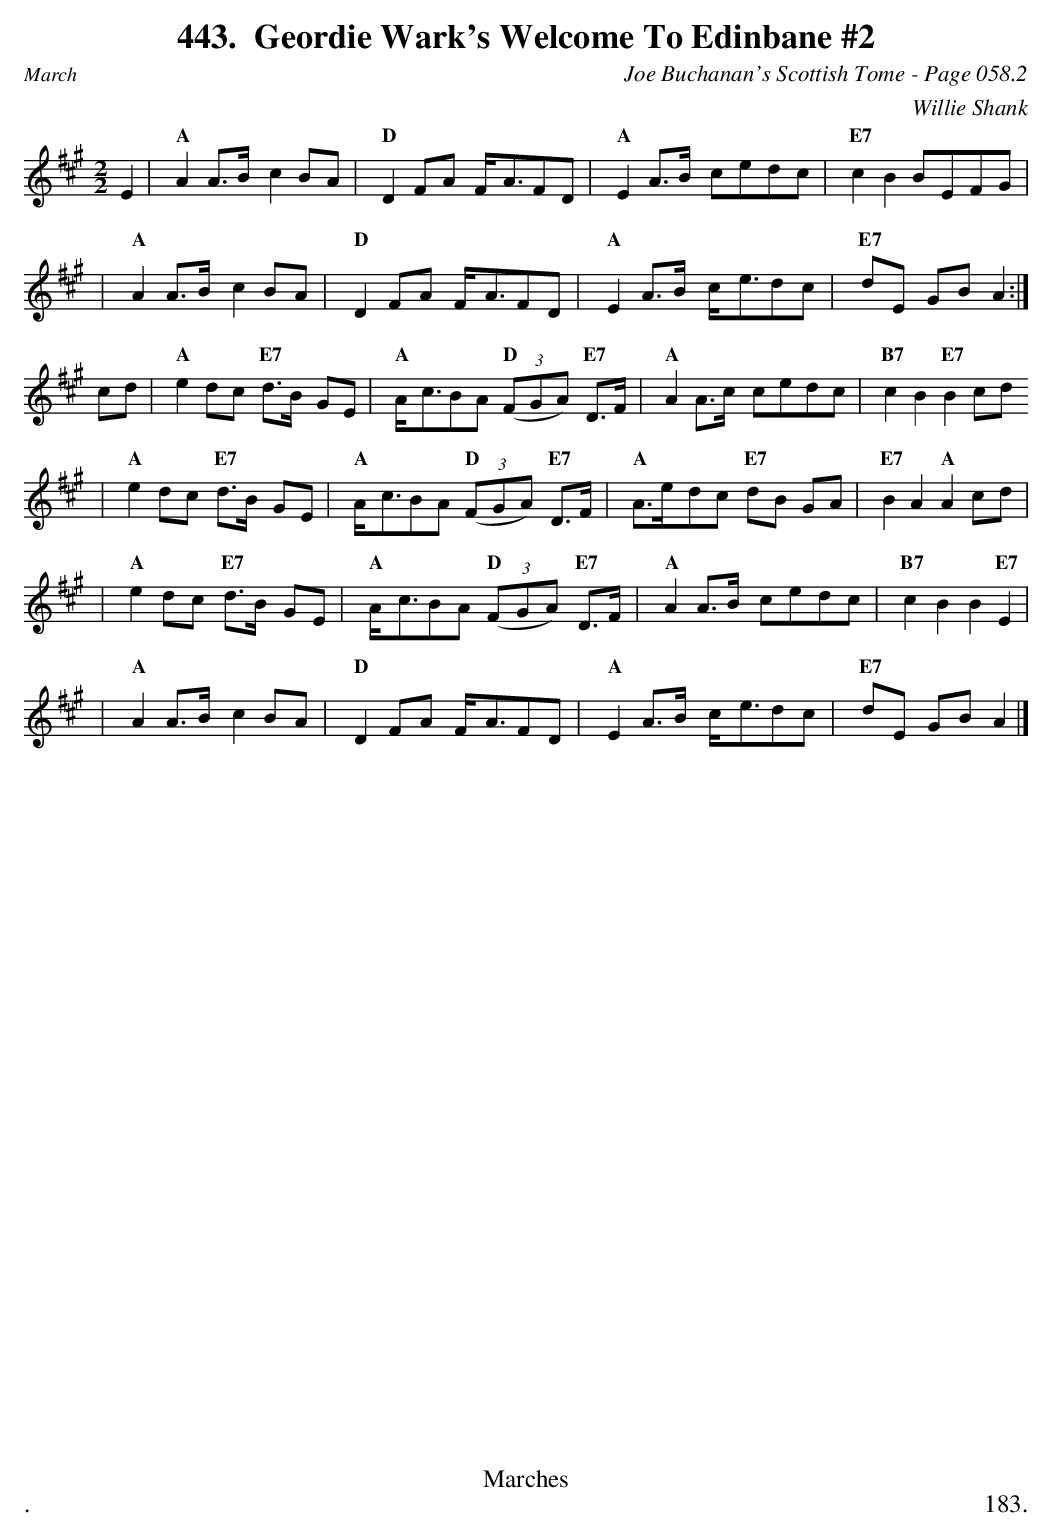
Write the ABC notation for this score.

X:1
T:Geordie Wark's Welcome To Edinbane #2
C:Joe Buchanan's Scottish Tome - Page 058.2
C:Willie Shank
L:1/8
M:2/2
K:A
E2 | "A" A2 A>B c2 BA | "D"D2 FA F<AFD | "A"E2 A>B cedc  | "E7"c2 B2 BEFG |
| "A" A2 A>B c2 BA | "D"D2 FA F<AFD | "A"E2 A>B c<edc | "E7"dE GB A2  :|
cd | "A" e2 dc "E7"d>B GE |"A" A<cBA "D"((3FGA) "E7"D>F | "A"A2 A>c cedc | "B7"c2 B2 "E7"B2 cd
| "A" e2 dc "E7"d>B GE |"A" A<cBA "D"((3FGA) "E7"D>F | "A"A>edc "E7"dB GA |"E7" B2 A2 "A"A2 cd |
| "A" e2 dc "E7"d>B GE |"A" A<cBA "D"((3FGA) "E7"D>F |"A" A2 A>B cedc |"B7" c2 B2 B2 "E7"E2 |
| "A" A2 A>B c2 BA |"D" D2 FA F<AFD |"A" E2 A>B c<edc |"E7" dE GB A2|]
